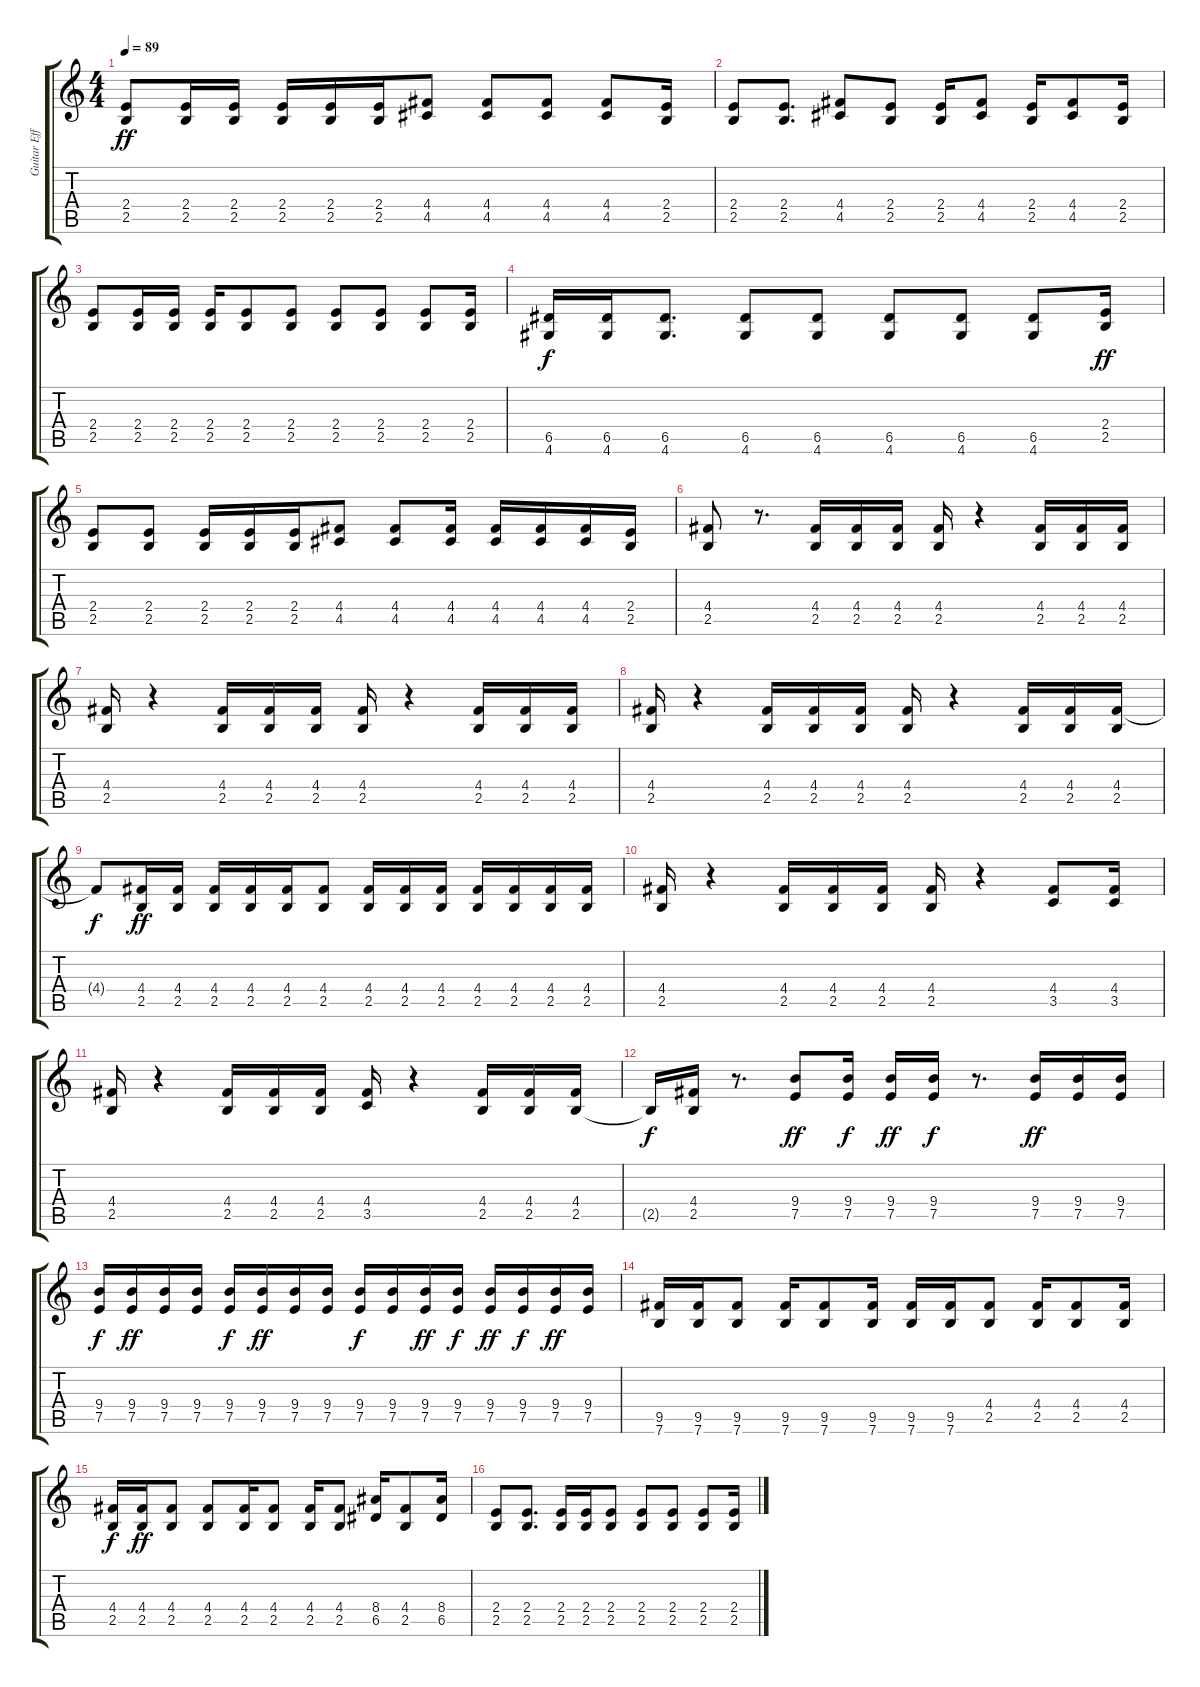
\track ("Guitar Effect" "Guitar Eff") {instrument overdrivenguitar}
\staff {score tabs}
\tuning (E4 B3 G3 D3 A2 E2) {hide}
\ts (4 4)
\tempo 89
\clef g2
\ks c
(2.4 2.5).8{dy ff} (2.4 2.5).16 (2.4 2.5).16 (2.4 2.5).16 (2.4 2.5).16 (2.4 2.5).16 (4.4 4.5).8 (4.4 4.5).8 (4.4 4.5).8 (4.4 4.5).8 (2.4 2.5).16 |
(2.4 2.5).8 (2.4 2.5).8{d} (4.4 4.5).8 (2.4 2.5).8 (2.4 2.5).16 (4.4 4.5).8 (2.4 2.5).16 (4.4 4.5).8 (2.4 2.5).16 |
(2.4 2.5).8 (2.4 2.5).16 (2.4 2.5).16 (2.4 2.5).16 (2.4 2.5).8 (2.4 2.5).8 (2.4 2.5).8 (2.4 2.5).8 (2.4 2.5).8 (2.4 2.5).16 |
(6.5 4.6).16{dy f} (6.5 4.6).16 (6.5 4.6).8{d} (6.5 4.6).8 (6.5 4.6).8 (6.5 4.6).8 (6.5 4.6).8 (6.5 4.6).8 (2.4 2.5).16{dy ff} |
(2.4 2.5).8 (2.4 2.5).8 (2.4 2.5).16 (2.4 2.5).16 (2.4 2.5).16 (4.4 4.5).8 (4.4 4.5).8 (4.4 4.5).16 (4.4 4.5).16 (4.4 4.5).16 (4.4 4.5).16 (2.4 2.5).16 |
(4.4 2.5).8 r.8{d} (4.4 2.5).16 (4.4 2.5).16 (4.4 2.5).16 (4.4 2.5).16 r.4 (4.4 2.5).16 (4.4 2.5).16 (4.4 2.5).16 |
(4.4 2.5).16 r.4 (4.4 2.5).16 (4.4 2.5).16 (4.4 2.5).16 (4.4 2.5).16 r.4 (4.4 2.5).16 (4.4 2.5).16 (4.4 2.5).16 |
(4.4 2.5).16 r.4 (4.4 2.5).16 (4.4 2.5).16 (4.4 2.5).16 (4.4 2.5).16 r.4 (4.4 2.5).16 (4.4 2.5).16 (4.4 2.5).16 |
4.4{t}.8{dy f} (4.4 2.5).16{dy ff} (4.4 2.5).16 (4.4 2.5).16 (4.4 2.5).16 (4.4 2.5).16 (4.4 2.5).8 (4.4 2.5).16 (4.4 2.5).16 (4.4 2.5).16 (4.4 2.5).16 (4.4 2.5).16 (4.4 2.5).16 (4.4 2.5).16 |
(4.4 2.5).16 r.4 (4.4 2.5).16 (4.4 2.5).16 (4.4 2.5).16 (4.4 2.5).16 r.4 (4.4 3.5).8 (4.4 3.5).16 |
(4.4 2.5).16 r.4 (4.4 2.5).16 (4.4 2.5).16 (4.4 2.5).16 (4.4 3.5).16 r.4 (4.4 2.5).16 (4.4 2.5).16 (4.4 2.5).16 |
2.5{t}.16{dy f} (4.4 2.5).16 r.8{d} (9.4 7.5).8{dy ff} (9.4 7.5).16{dy f} (9.4 7.5).16{dy ff} (9.4 7.5).16{dy f} r.8{d} (9.4 7.5).16{dy ff} (9.4 7.5).16 (9.4 7.5).16 |
(9.4 7.5).16{dy f} (9.4 7.5).16{dy ff} (9.4 7.5).16 (9.4 7.5).16 (9.4 7.5).16{dy f} (9.4 7.5).16{dy ff} (9.4 7.5).16 (9.4 7.5).16 (9.4 7.5).16{dy f} (9.4 7.5).16 (9.4 7.5).16{dy ff} (9.4 7.5).16{dy f} (9.4 7.5).16{dy ff} (9.4 7.5).16{dy f} (9.4 7.5).16{dy ff} (9.4 7.5).16 |
(9.5 7.6).16 (9.5 7.6).16 (9.5 7.6).8 (9.5 7.6).16 (9.5 7.6).8 (9.5 7.6).16 (9.5 7.6).16 (9.5 7.6).16 (4.4 2.5).8 (4.4 2.5).16 (4.4 2.5).8 (4.4 2.5).16 |
(4.4 2.5).16{dy f} (4.4 2.5).16{dy ff} (4.4 2.5).8 (4.4 2.5).8 (4.4 2.5).16 (4.4 2.5).8 (4.4 2.5).16 (4.4 2.5).8 (8.4 6.5).16 (4.4 2.5).8 (8.4 6.5).16 |
(2.4 2.5).8 (2.4 2.5).8{d} (2.4 2.5).16 (2.4 2.5).16 (2.4 2.5).8 (2.4 2.5).8 (2.4 2.5).8 (2.4 2.5).8 (2.4 2.5).16
